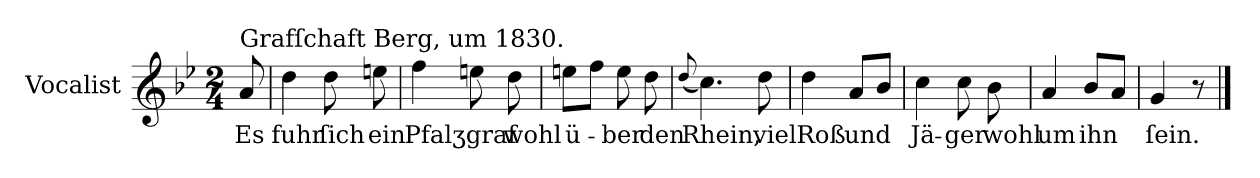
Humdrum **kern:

**kern	**text
*part1	*part1
*staff1	*staff1
*I"Vocalist	*
*k[b-e-]	*
*g:	*
*M2/4	*
=	=
!LO:TX:a:t=Grafſchaft Berg, um 1830.	!
8a	Es
=1	=1
4dd	fuhr
8dd	ſich
8een	ein
=2	=2
4ff	Pfalʒgraf
8een	.
8dd	wohl
=3	=3
8eenL	ü-
8ffJ	.
8ee	-ber
8dd	den
=4	=4
(8qqdd	.
4.cc)	Rhein,
8dd	viel
=5	=5
4dd	Roß
8aL	und
8b-J	.
=6	=6
4cc	Jä-
8cc	-ger
8b-	wohl
=7	=7
4a	um
8b-L	ihn
8aJ	.
=8	=8
4g	ſein.
8r	.
==	==
*-	*-
